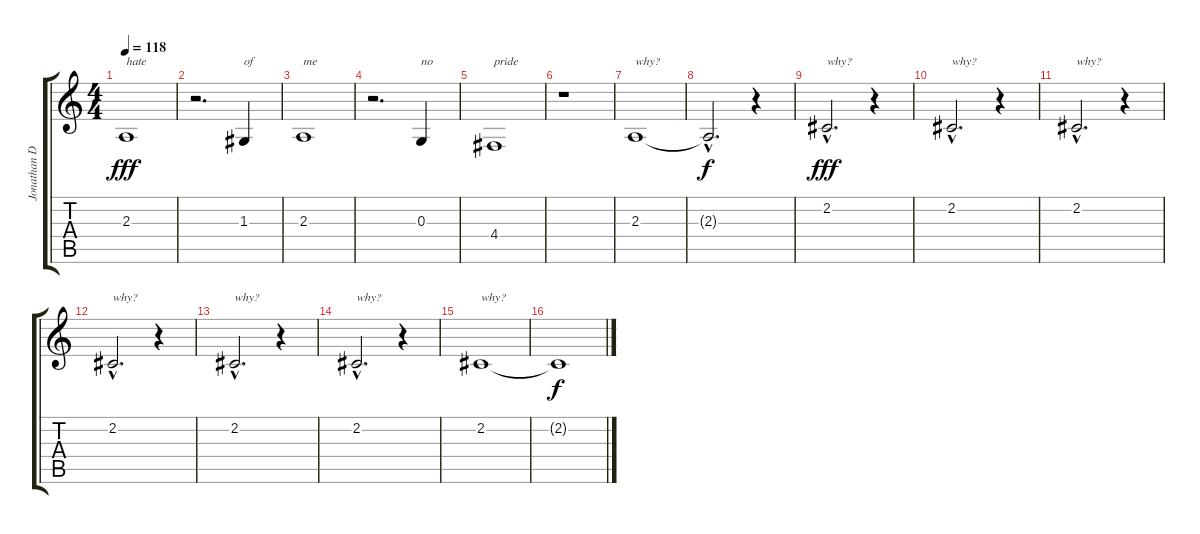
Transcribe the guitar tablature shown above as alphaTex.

\track ("Jonathan Davis - Vocals" "Jonathan D") {instrument synthbrass1}
\staff {score tabs}
\tuning (E4 B3 G3 D3 A2 E2) {hide}
\ts (4 4)
\tempo 118
\clef g2
\ks c
2.3.1{txt "hate" dy fff} |
r.2{d} 1.3.4{txt "of"} |
2.3.1{txt "me"} |
r.2{d} 0.3.4{txt "no"} |
4.4.1{txt "pride"} |
r.1 |
2.3.1{txt "why?"} |
2.3{hac t}.2{d dy f} r.4 |
2.2{hac}.2{d txt "why?" dy fff} r.4 |
2.2{hac}.2{d txt "why?"} r.4 |
2.2{hac}.2{d txt "why?"} r.4 |
2.2{hac}.2{d txt "why?"} r.4 |
2.2{hac}.2{d txt "why?"} r.4 |
2.2{hac}.2{d txt "why?"} r.4 |
2.2.1{txt "why?"} |
2.2{t}.1{dy f}
